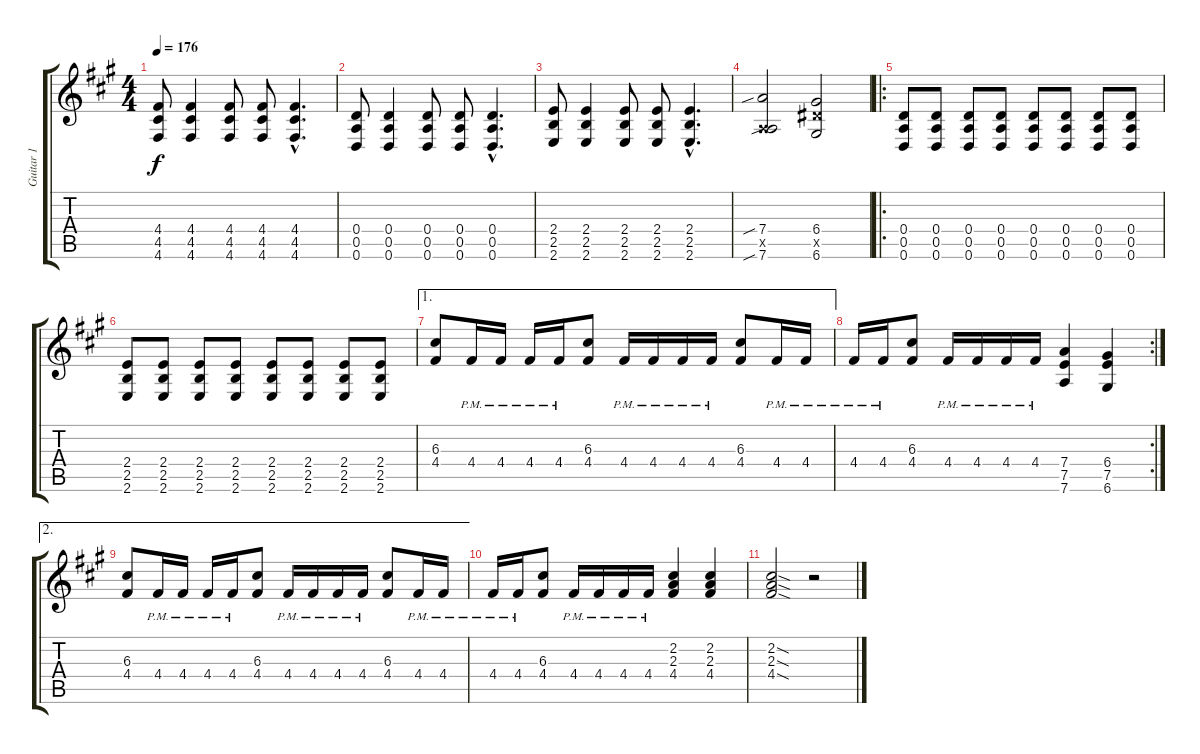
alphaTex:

\track ("Guitar 1" "Guitar 1") {instrument distortionguitar}
\staff {score tabs}
\tuning (E4 B3 G3 D3 A2 D2) {hide}
\ts (4 4)
\tempo 176
\clef g2
\ks a
(4.4 4.5 4.6).8{dy f} (4.4 4.5 4.6).4 (4.4 4.5 4.6).8 (4.4 4.5 4.6).8 (4.4{hac} 4.5{hac} 4.6{hac}).4{d} |
(0.4 0.5 0.6).8 (0.4 0.5 0.6).4 (0.4 0.5 0.6).8 (0.4 0.5 0.6).8 (0.4{hac} 0.5{hac} 0.6{hac}).4{d} |
(2.4 2.5 2.6).8 (2.4 2.5 2.6).4 (2.4 2.5 2.6).8 (2.4 2.5 2.6).8 (2.4{hac} 2.5{hac} 2.6{hac}).4{d} |
(7.4{sib} 0.5{x} 7.6{sib}).2 (6.4 6.5{x} 6.6).2 |
\ro
(0.4 0.5 0.6).8 (0.4 0.5 0.6).8 (0.4 0.5 0.6).8 (0.4 0.5 0.6).8 (0.4 0.5 0.6).8 (0.4 0.5 0.6).8 (0.4 0.5 0.6).8 (0.4 0.5 0.6).8 |
(2.4 2.5 2.6).8 (2.4 2.5 2.6).8 (2.4 2.5 2.6).8 (2.4 2.5 2.6).8 (2.4 2.5 2.6).8 (2.4 2.5 2.6).8 (2.4 2.5 2.6).8 (2.4 2.5 2.6).8 |
\ae 1
(6.3 4.4).8 4.4{pm}.16 4.4{pm}.16 4.4{pm}.16 4.4{pm}.16 (6.3 4.4).8 4.4{pm}.16 4.4{pm}.16 4.4{pm}.16 4.4{pm}.16 (6.3 4.4).8 4.4{pm}.16 4.4{pm}.16 |
\rc 2
4.4{pm}.16 4.4{pm}.16 (6.3 4.4).8 4.4{pm}.16 4.4{pm}.16 4.4{pm}.16 4.4{pm}.16 (7.4 7.5 7.6).4 (6.4 7.5 6.6).4 |
\ae 2
(6.3 4.4).8 4.4{pm}.16 4.4{pm}.16 4.4{pm}.16 4.4{pm}.16 (6.3 4.4).8 4.4{pm}.16 4.4{pm}.16 4.4{pm}.16 4.4{pm}.16 (6.3 4.4).8 4.4{pm}.16 4.4{pm}.16 |
4.4{pm}.16 4.4{pm}.16 (6.3 4.4).8 4.4{pm}.16 4.4{pm}.16 4.4{pm}.16 4.4{pm}.16 (2.2 2.3 4.4).4 (2.2 2.3 4.4).4 |
(2.2{sod} 2.3{sod} 4.4{sod}).2 r.2
